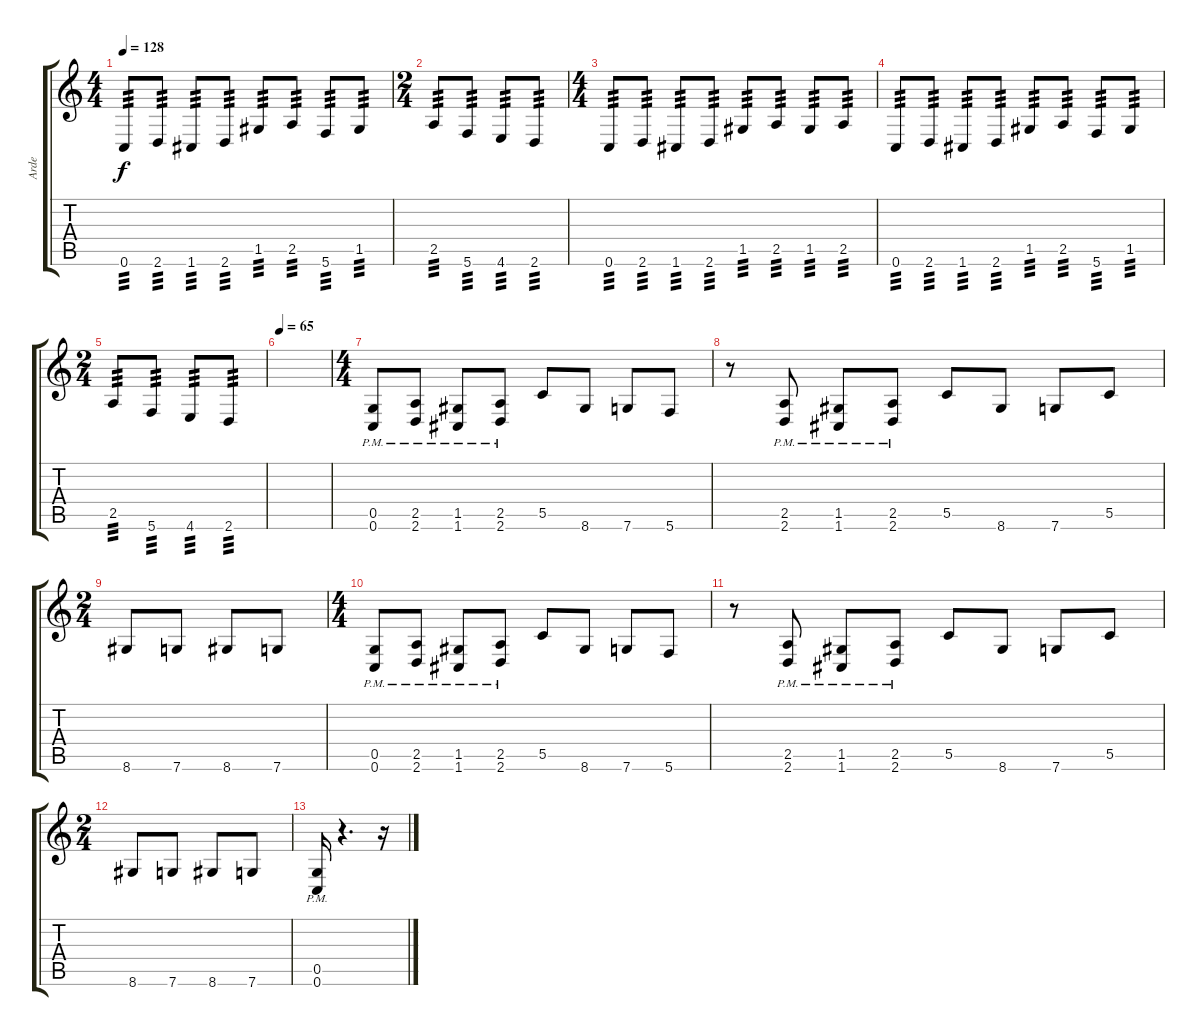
\track ("Arde" "Arde") {instrument overdrivenguitar}
\staff {score tabs}
\tuning (D4 A3 F3 C3 G2 C2) {hide}
\ts (4 4)
\tempo 128
\clef g2
\ks c
0.6.8{tp 3 dy f} 2.6.8{tp 3} 1.6.8{tp 3} 2.6.8{tp 3} 1.5.8{tp 3} 2.5.8{tp 3} 5.6.8{tp 3} 1.5.8{tp 3} |
\ts (2 4)
2.5.8{tp 3} 5.6.8{tp 3} 4.6.8{tp 3} 2.6.8{tp 3} |
\ts (4 4)
0.6.8{tp 3} 2.6.8{tp 3} 1.6.8{tp 3} 2.6.8{tp 3} 1.5.8{tp 3} 2.5.8{tp 3} 1.5.8{tp 3} 2.5.8{tp 3} |
0.6.8{tp 3} 2.6.8{tp 3} 1.6.8{tp 3} 2.6.8{tp 3} 1.5.8{tp 3} 2.5.8{tp 3} 5.6.8{tp 3} 1.5.8{tp 3} |
\ts (2 4)
2.5.8{tp 3} 5.6.8{tp 3} 4.6.8{tp 3} 2.6.8{tp 3} |
\tempo 65
|
\ts (4 4)
(0.5{pm} 0.6{pm}).8 (2.5{pm} 2.6{pm}).8 (1.5{pm} 1.6{pm}).8 (2.5{pm} 2.6{pm}).8 5.5.8 8.6.8 7.6.8 5.6.8 |
r.8 (2.5{pm} 2.6{pm}).8 (1.5{pm} 1.6{pm}).8 (2.5{pm} 2.6{pm}).8 5.5.8 8.6.8 7.6.8 5.5.8 |
\ts (2 4)
8.6.8 7.6.8 8.6.8 7.6.8 |
\ts (4 4)
(0.5{pm} 0.6{pm}).8 (2.5{pm} 2.6{pm}).8 (1.5{pm} 1.6{pm}).8 (2.5{pm} 2.6{pm}).8 5.5.8 8.6.8 7.6.8 5.6.8 |
r.8 (2.5{pm} 2.6{pm}).8 (1.5{pm} 1.6{pm}).8 (2.5{pm} 2.6{pm}).8 5.5.8 8.6.8 7.6.8 5.5.8 |
\ts (2 4)
8.6.8 7.6.8 8.6.8 7.6.8 |
(0.5{pm} 0.6{pm}).16 r.4{d} r.16
